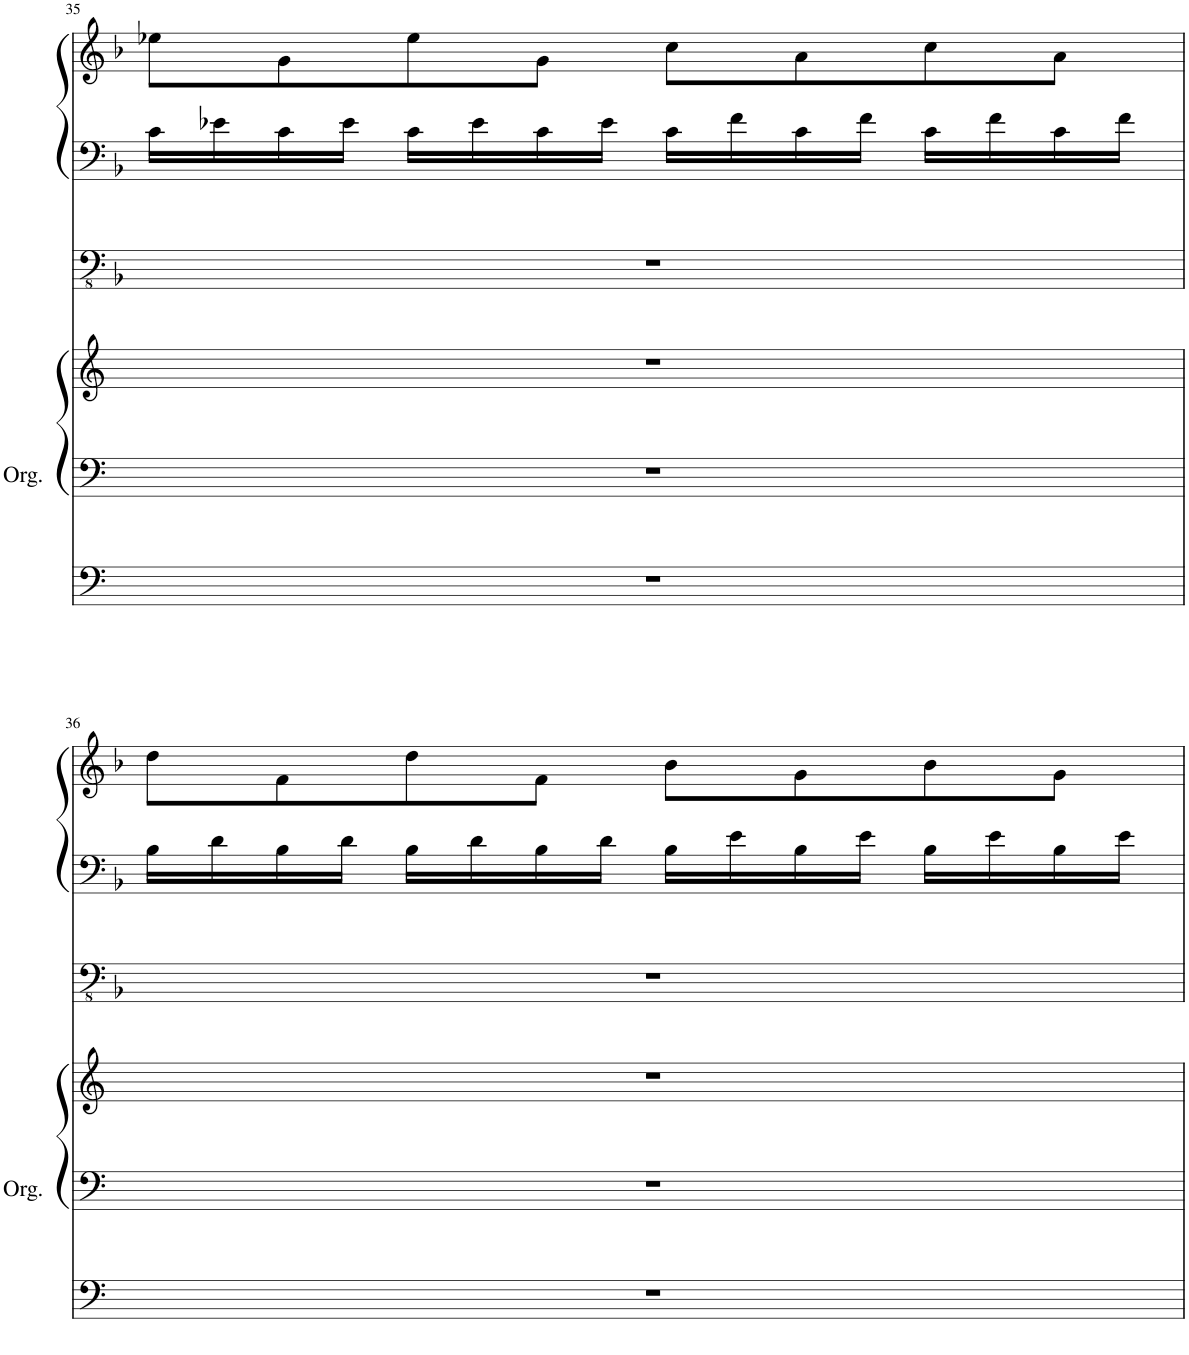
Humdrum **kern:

**kern	**kern	**kern	**kern	**kern	**kern
*part2	*part2	*part2	*part1	*part1	*part1
*staff6	*staff5	*staff4	*staff3	*staff2	*staff1
*I"Organ	*	*	*I"Organ	*	*
*I'Org.	*	*	*	*	*
!!LO:PB:g=z
*clefF4	*clefF4	*clefG2	*clefFv4	*clefF4	*clefG2
*	*	*	*Trd1c2	*Trd1c2	*Trd1c2
*k[]	*k[]	*k[]	*k[b-]	*k[b-]	*k[b-]
*M4/4	*M4/4	*M4/4	*M4/4	*M4/4	*M4/4
=35	=35	=35	=35	=35	=35
1r	1r	1r	1r	16c\LL	8ee-X\L
.	.	.	.	16e-X\	.
.	.	.	.	16c\	8g\
.	.	.	.	16e-\JJ	.
.	.	.	.	16c\LL	8ee-\
.	.	.	.	16e-\	.
.	.	.	.	16c\	8g\J
.	.	.	.	16e-\JJ	.
.	.	.	.	16c\LL	8cc\L
.	.	.	.	16f\	.
.	.	.	.	16c\	8a\
.	.	.	.	16f\JJ	.
.	.	.	.	16c\LL	8cc\
.	.	.	.	16f\	.
.	.	.	.	16c\	8a\J
.	.	.	.	16f\JJ	.
!!LO:LB:g=z
=36	=36	=36	=36	=36	=36
1r	1r	1r	1r	16B-\LL	8dd\L
.	.	.	.	16d\	.
.	.	.	.	16B-\	8f\
.	.	.	.	16d\JJ	.
.	.	.	.	16B-\LL	8dd\
.	.	.	.	16d\	.
.	.	.	.	16B-\	8f\J
.	.	.	.	16d\JJ	.
.	.	.	.	16B-\LL	8b-\L
.	.	.	.	16e\	.
.	.	.	.	16B-\	8g\
.	.	.	.	16e\JJ	.
.	.	.	.	16B-\LL	8b-\
.	.	.	.	16e\	.
.	.	.	.	16B-\	8g\J
.	.	.	.	16e\JJ	.
=	=	=	=	=	=
*-	*-	*-	*-	*-	*-
